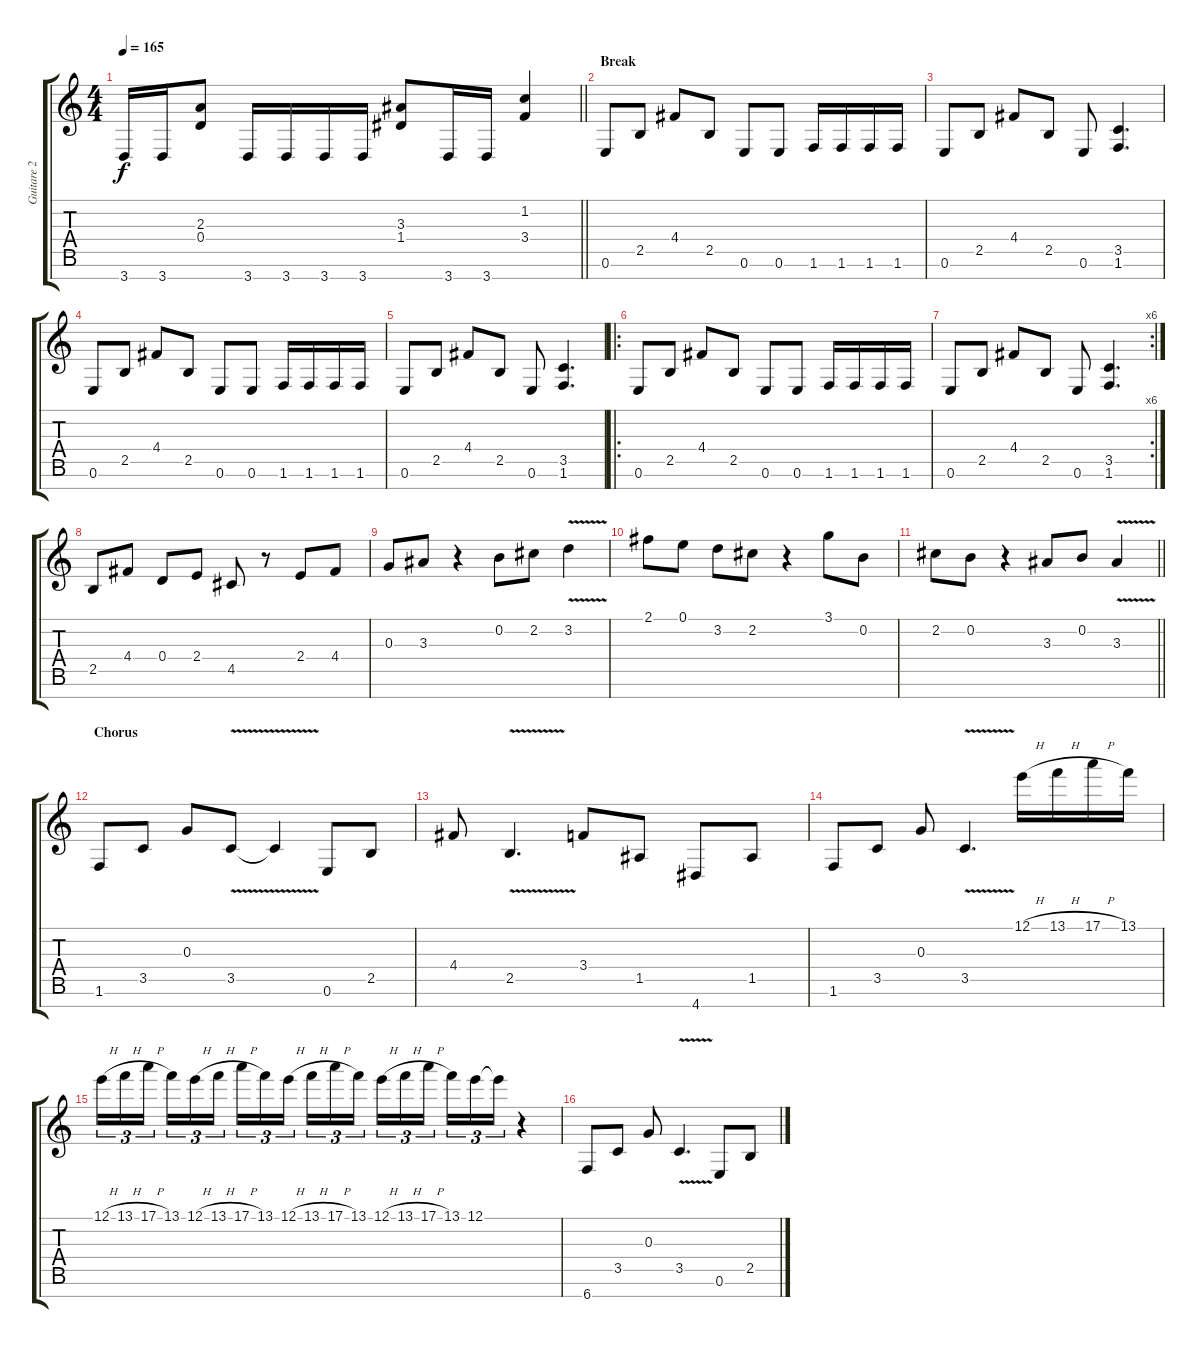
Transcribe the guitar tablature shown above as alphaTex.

\track ("Guitare 2" "Guitare 2") {instrument distortionguitar}
\staff {score tabs}
\tuning (E4 B3 G3 D3 A2 E2 B1) {hide}
\ts (4 4)
\tempo 165
\clef g2
\barLineRight lightlight
\ks c
3.7.16{dy f} 3.7.16 (2.3 0.4).8 3.7.16 3.7.16 3.7.16 3.7.16 (3.3 1.4).8 3.7.16 3.7.16 (1.2 3.4).4 |
\section ("" "Break")
0.6.8 2.5.8 4.4.8 2.5.8 0.6.8 0.6.8 1.6.16 1.6.16 1.6.16 1.6.16 |
0.6.8 2.5.8 4.4.8 2.5.8 0.6.8 (3.5 1.6).4{d} |
0.6.8 2.5.8 4.4.8 2.5.8 0.6.8 0.6.8 1.6.16 1.6.16 1.6.16 1.6.16 |
0.6.8 2.5.8 4.4.8 2.5.8 0.6.8 (3.5 1.6).4{d} |
\ro
0.6.8 2.5.8 4.4.8 2.5.8 0.6.8 0.6.8 1.6.16 1.6.16 1.6.16 1.6.16 |
\rc 6
0.6.8 2.5.8 4.4.8 2.5.8 0.6.8 (3.5 1.6).4{d} |
2.5.8 4.4.8 0.4.8 2.4.8 4.5.8 r.8 2.4.8 4.4.8 |
0.3.8 3.3.8 r.4 0.2.8 2.2.8 3.2{v}.4 |
2.1.8 0.1.8 3.2.8 2.2.8 r.4 3.1.8 0.2.8 |
\barLineRight lightlight
2.2.8 0.2.8 r.4 3.3.8 0.2.8 3.3{v}.4 |
\section ("" "Chorus")
1.6.8 3.5.8 0.3.8 3.5{v}.8 3.5{v t}.4 0.6.8 2.5.8 |
4.4.8 2.5{v}.4{d} 3.4.8 1.5.8 4.7.8 1.5.8 |
1.6.8 3.5.8 0.3.8 3.5{v}.4{d} 12.1{h}.16 13.1{h}.16 17.1{h}.16 13.1.16 |
12.1{h}.16{tu (3 2)} 13.1{h}.16{tu (3 2)} 17.1{h}.16{tu (3 2)} 13.1.16{tu (3 2)} 12.1{h}.16{tu (3 2)} 13.1{h}.16{tu (3 2)} 17.1{h}.16{tu (3 2)} 13.1.16{tu (3 2)} 12.1{h}.16{tu (3 2)} 13.1{h}.16{tu (3 2)} 17.1{h}.16{tu (3 2)} 13.1.16{tu (3 2)} 12.1{h}.16{tu (3 2)} 13.1{h}.16{tu (3 2)} 17.1{h}.16{tu (3 2)} 13.1.16{tu (3 2)} 12.1.16{tu (3 2)} 12.1{t}.16{tu (3 2)} r.4 |
6.7.8 3.5.8 0.3.8 3.5{v}.4{d} 0.6.8 2.5.8
